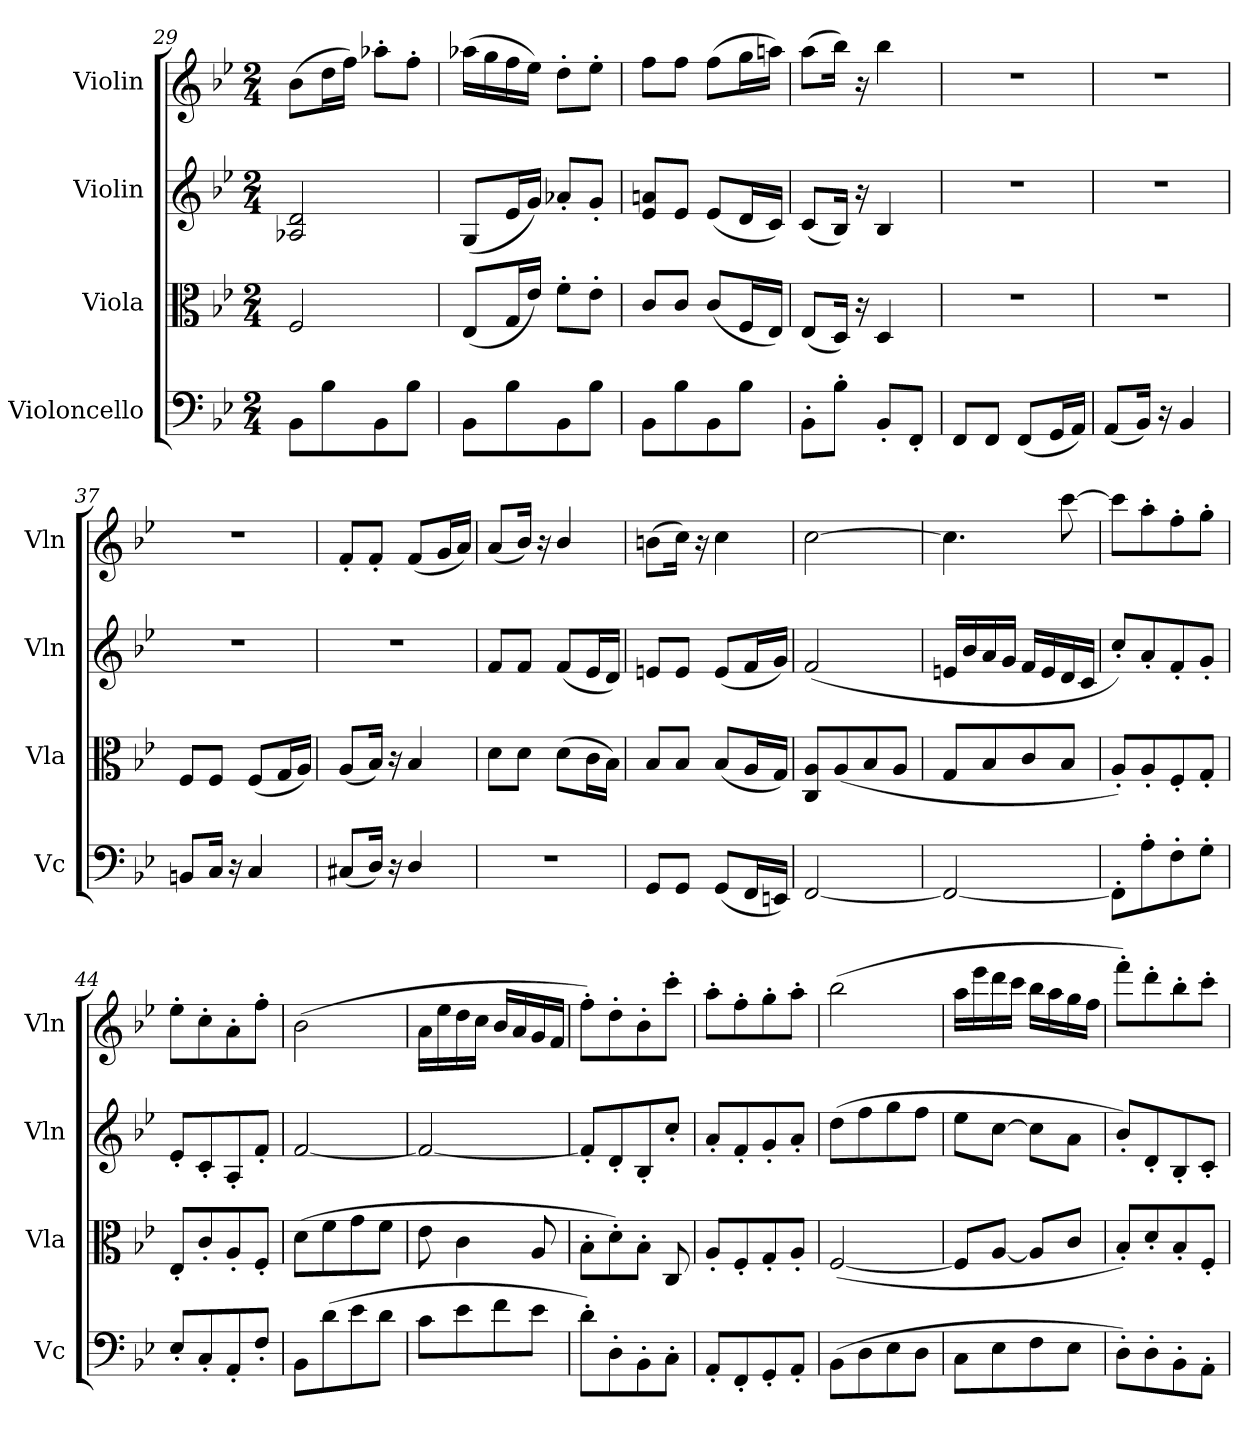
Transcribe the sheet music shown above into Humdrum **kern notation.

**kern	**kern	**kern	**kern
*part4	*part3	*part2	*part1
*staff4	*staff3	*staff2	*staff1
*I"Violoncello	*I"Viola	*I"Violin	*I"Violin
*I'Vc	*I'Vla	*I'Vln	*I'Vln
*clefF4	*clefC3	*clefG2	*clefG2
*k[b-e-]	*k[b-e-]	*k[b-e-]	*k[b-e-]
*B-:	*B-:	*B-:	*B-:
*M2/4	*M2/4	*M2/4	*M2/4
=29	=29	=29	=29
8BB-\L	2F/	2A-X/ 2d/	(8b-\L
8B-\	.	.	16dd\L
.	.	.	16ff\JJ)
8BB-\	.	.	8aa-X'\L
8B-\J	.	.	8ff'\J
=30	=30	=30	=30
8BB-\L	(8E-/L	(8G/L	(16aa-X\LL
.	.	.	16gg\
8B-\	16G/L	16e-/L	16ff\
.	16e-/JJ)	16g/JJ)	16ee-\JJ)
8BB-\	8f'\L	8a-X'/L	8dd'\L
8B-\J	8e-'\J	8g'/J	8ee-'\J
=31	=31	=31	=31
8BB-\L	8c/L	8e-/ 8an/L	8ff\L
8B-\	8c/J	8e-/J	8ff\J
8BB-\	(8c/L	(8e-/L	(8ff\L
8B-\J	16F/L	16d/L	16gg\L
.	16E-/JJ)	16c/JJ)	16aan\JJ)
=32	=32	=32	=32
8BB-'\L	(8E-/L	(8c/L	(8aa\L
8B-'\J	16D/Jk)	16B-/Jk)	16bb-\Jk)
.	16r	16r	16r
8BB-'/L	4D/	4B-/	4bb-\
8FF'/J	.	.	.
=35	=35	=35	=35
8FF/L	2r	2r	2r
8FF/J	.	.	.
(8FF/L	.	.	.
16GG/L	.	.	.
16AA/JJ)	.	.	.
=36	=36	=36	=36
(8AA/L	2r	2r	2r
16BB-/Jk)	.	.	.
16r	.	.	.
4BB-/	.	.	.
=37	=37	=37	=37
8BBn/L	8F/L	2r	2r
16C/Jk	8F/J	.	.
16r	.	.	.
4C/	(8F/L	.	.
.	16G/L	.	.
.	16A/JJ)	.	.
=38	=38	=38	=38
(8C#X/L	(8A/L	2r	8f'/L
16D/Jk)	16B-/Jk)	.	8f'/J
16r	16r	.	.
4D/	4B-/	.	(8f/L
.	.	.	16g/L
.	.	.	16a/JJ)
=39	=39	=39	=39
2r	8d\L	8f/L	(8a/L
.	8d\J	8f/J	16b-/Jk)
.	.	.	16r
.	(8d\L	(8f/L	4b-/
.	16c\L	16e-/L	.
.	16B-\JJ)	16d/JJ)	.
=40	=40	=40	=40
8GG/L	8B-/L	8en/L	(8bn\L
8GG/J	8B-/J	8e/J	16cc\Jk)
.	.	.	16r
(8GG/L	(8B-/L	(8e/L	4cc\
16FF/L	16A/L	16f/L	.
16EEn/JJ)	16G/JJ)	16g/JJ)	.
=41	=41	=41	=41
[2FF/	8C/ 8A/L	(2f/	[2cc\
.	(8A/	.	.
.	8B-/	.	.
.	8A/J	.	.
=42	=42	=42	=42
2FF/_	8G/L	16en/LL	4.cc\]
.	.	16b-/	.
.	8B-/	16a/	.
.	.	16g/JJ	.
.	8c/	16f/LL	.
.	.	16e/	.
.	8B-/J	16d/	[8ccc\
.	.	16c/JJ	.
=43	=43	=43	=43
8FF'/L]	8A'/L)	8cc'/L)	8ccc\L]
8A'\	8A'/	8a'/	8aa'\
8F'\	8F'/	8f'/	8ff'\
8G'\J	8G'/J	8g'/J	8gg'\J
=44	=44	=44	=44
8E-'/L	8E-'/L	8e-'/L	8ee-'\L
8C'/	8c'/	8c'/	8cc'\
8AA'/	8A'/	8A'/	8a'\
8F'/J	8F'/J	8f'/J	8ff'\J
=45	=45	=45	=45
8BB-\L	(8d\L	[2f/	(2b-\
(8d\	8f\	.	.
8e-\	8g\	.	.
8d\J	8f\J	.	.
=46	=46	=46	=46
8c\L	8e-\	2f/_	16a\LL
.	.	.	16ee-\
8e-\	4c\	.	16dd\
.	.	.	16cc\JJ
8f\	.	.	16b-/LL
.	.	.	16a/
8e-\J	8A/	.	16g/
.	.	.	16f/JJ
=47	=47	=47	=47
8d'\L)	8B-'\L	8f'/L]	8ff'\L)
8D'\	8d'\)	8d'/	8dd'\
8BB-'\	8B-'\J	8B-'/	8b-'\
8C'\J	8C/	8cc'/J	8ccc'\J
=48	=48	=48	=48
8AA'/L	8A'/L	8a'/L	8aa'\L
8FF'/	8F'/	8f'/	8ff'\
8GG'/	8G'/	8g'/	8gg'\
8AA'/J	8A'/J	8a'/J	8aa'\J
=49	=49	=49	=49
(8BB-\L	([2F/	(8dd\L	(2bb-\
8D\	.	8ff\	.
8E-\	.	8gg\	.
8D\J	.	8ff\J	.
=50	=50	=50	=50
8C\L	8F/L]	8ee-\L	16aa\LL
.	.	.	16eee-\
8E-\	[8A/J	[8cc\J	16ddd\
.	.	.	16ccc\JJ
8F\	8A/L]	8cc\L]	16bb-\LL
.	.	.	16aa\
8E-\J	8c/J	8a\J	16gg\
.	.	.	16ff\JJ
=51	=51	=51	=51
8D'\L)	8B-'/L)	8b-'/L)	8fff'\L)
8D'\	8d'/	8d'/	8ddd'\
8BB-'\	8B-'/	8B-'/	8bb-'\
8AA'\J	8F'/J	8c'/J	8ccc'\J
=	=	=	=
*-	*-	*-	*-
